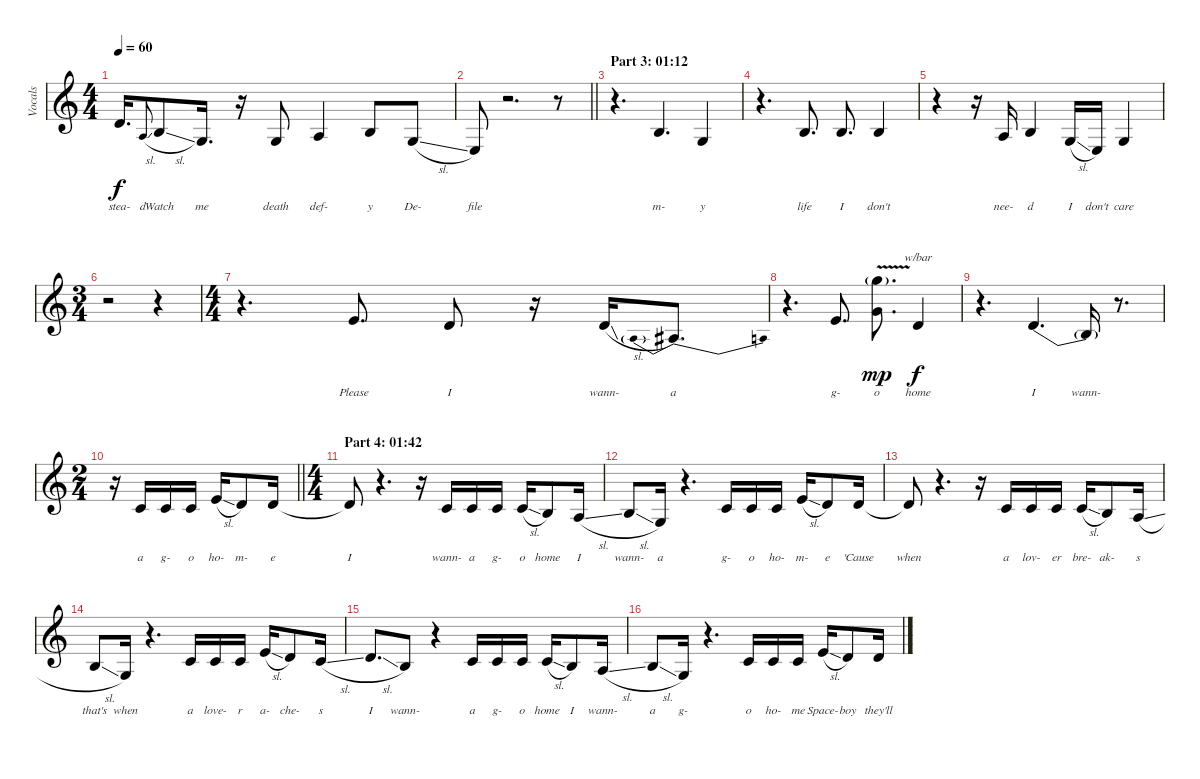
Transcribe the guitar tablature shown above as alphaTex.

\track ("Vocals" "Vocals") {instrument sopranosax}
\staff {score}
\tuning (E4 B3 G3 D3 A2 E2) {hide}
\ts (4 4)
\tempo 60
\clef g2
\ks c
7.3{t}.16{d lyrics (0 "stea-") lyrics (1 "") lyrics (2 "") lyrics (3 "") lyrics (4 "") dy f} 2.3{sl}.8{lyrics (0 "d") lyrics (1 "") lyrics (2 "") lyrics (3 "") lyrics (4 "") gr onbeat} 4.3{sl}.8{lyrics (0 "Watch") lyrics (1 "") lyrics (2 "") lyrics (3 "") lyrics (4 "")} 0.3.16{d lyrics (0 "me") lyrics (1 "") lyrics (2 "") lyrics (3 "") lyrics (4 "")} r.16 5.4.8{lyrics (0 "death") lyrics (1 "") lyrics (2 "") lyrics (3 "") lyrics (4 "")} 7.4.4{lyrics (0 "def-") lyrics (1 "") lyrics (2 "") lyrics (3 "") lyrics (4 "")} 9.4.8{lyrics (0 "y") lyrics (1 "") lyrics (2 "") lyrics (3 "") lyrics (4 "")} 5.4{sl}.8{lyrics (0 "De-") lyrics (1 "") lyrics (2 "") lyrics (3 "") lyrics (4 "")} |
\barLineRight lightlight
2.4.8{lyrics (0 "file") lyrics (1 "") lyrics (2 "") lyrics (3 "") lyrics (4 "")} r.2{d} r.8 |
\section ("" "Part 3: 01:12")
r.4{d} 5.4{be (custom 0 8 30 8 45 0 60 0)}.4{d lyrics (0 "m-") lyrics (1 "") lyrics (2 "") lyrics (3 "") lyrics (4 "")} 5.4.4{lyrics (0 "y") lyrics (1 "") lyrics (2 "") lyrics (3 "") lyrics (4 "")} |
r.4{d} 9.4.8{d lyrics (0 "life") lyrics (1 "") lyrics (2 "") lyrics (3 "") lyrics (4 "")} 9.4.8{d lyrics (0 "I") lyrics (1 "") lyrics (2 "") lyrics (3 "") lyrics (4 "")} 9.4{be (custom 0 0 5 0 15 2 25 0 60 0)}.4{lyrics (0 "don't") lyrics (1 "") lyrics (2 "") lyrics (3 "") lyrics (4 "")} |
r.4 r.16 7.4.16{lyrics (0 "nee-") lyrics (1 "") lyrics (2 "") lyrics (3 "") lyrics (4 "")} 5.4{be (custom 0 8 30 8 45 0 60 0)}.4{lyrics (0 "d") lyrics (1 "") lyrics (2 "") lyrics (3 "") lyrics (4 "")} 5.4{sl}.16{lyrics (0 "I") lyrics (1 "") lyrics (2 "") lyrics (3 "") lyrics (4 "")} 2.4.16{lyrics (0 "don't") lyrics (1 "") lyrics (2 "") lyrics (3 "") lyrics (4 "")} 5.4.4{lyrics (0 "care") lyrics (1 "") lyrics (2 "") lyrics (3 "") lyrics (4 "")} |
\ts (3 4)
r.2 r.4 |
\ts (4 4)
r.4{d} 9.3.8{d lyrics (0 "Please") lyrics (1 "") lyrics (2 "") lyrics (3 "") lyrics (4 "")} 7.3.8{lyrics (0 "I") lyrics (1 "") lyrics (2 "") lyrics (3 "") lyrics (4 "")} r.16 7.3{sl}.16{lyrics (0 "wann-") lyrics (1 "") lyrics (2 "") lyrics (3 "") lyrics (4 "")} 2.3{be (prebendrelease 0 2 60 0)}.8{d lyrics (0 "a") lyrics (1 "") lyrics (2 "") lyrics (3 "") lyrics (4 "")} |
r.4{d} 9.3.8{d lyrics (0 "g-") lyrics (1 "") lyrics (2 "") lyrics (3 "") lyrics (4 "")} (15.1{g} 12.3{v}).8{d lyrics (0 "o") lyrics (1 "") lyrics (2 "") lyrics (3 "") lyrics (4 "") dy mp} 7.3.4{tbe (custom default 0 0 5 4 15 4 20 0 30 0 60 -6) lyrics (0 "home") lyrics (1 "") lyrics (2 "") lyrics (3 "") lyrics (4 "") dy f} |
r.4{d} 9.4{be (custom 0 6 25 6 45 0 60 0)}.4{d lyrics (0 "I") lyrics (1 "") lyrics (2 "") lyrics (3 "") lyrics (4 "")} 9.4{t}.16{lyrics (0 "wann-") lyrics (1 "") lyrics (2 "") lyrics (3 "") lyrics (4 "")} r.8{d} |
\ts (2 4)
\barLineRight lightlight
r.16 5.3.16{lyrics (0 "a") lyrics (1 "") lyrics (2 "") lyrics (3 "") lyrics (4 "")} 5.3.16{lyrics (0 "g-") lyrics (1 "") lyrics (2 "") lyrics (3 "") lyrics (4 "")} 5.3.16{lyrics (0 "o") lyrics (1 "") lyrics (2 "") lyrics (3 "") lyrics (4 "")} 9.3{sl}.16{lyrics (0 "ho-") lyrics (1 "") lyrics (2 "") lyrics (3 "") lyrics (4 "")} 7.3.8{lyrics (0 "m-") lyrics (1 "") lyrics (2 "") lyrics (3 "") lyrics (4 "")} 7.3.16{lyrics (0 "e") lyrics (1 "") lyrics (2 "") lyrics (3 "") lyrics (4 "")} |
\ts (4 4)
\section ("" "Part 4: 01:42")
7.3{t}.8{lyrics (0 "I") lyrics (1 "") lyrics (2 "") lyrics (3 "") lyrics (4 "")} r.4{d} r.16 5.3.16{lyrics (0 "wann-") lyrics (1 "") lyrics (2 "") lyrics (3 "") lyrics (4 "")} 5.3.16{lyrics (0 "a") lyrics (1 "") lyrics (2 "") lyrics (3 "") lyrics (4 "")} 5.3.16{lyrics (0 "g-") lyrics (1 "") lyrics (2 "") lyrics (3 "") lyrics (4 "")} 5.3{sl}.16{lyrics (0 "o") lyrics (1 "") lyrics (2 "") lyrics (3 "") lyrics (4 "")} 4.3.8{lyrics (0 "home") lyrics (1 "") lyrics (2 "") lyrics (3 "") lyrics (4 "")} 2.3{sl}.16{lyrics (0 "I") lyrics (1 "") lyrics (2 "") lyrics (3 "") lyrics (4 "")} |
4.3{sl}.8{lyrics (0 "wann-") lyrics (1 "") lyrics (2 "") lyrics (3 "") lyrics (4 "")} 0.3.16{lyrics (0 "a") lyrics (1 "") lyrics (2 "") lyrics (3 "") lyrics (4 "")} r.4{d} 5.3.16{lyrics (0 "g-") lyrics (1 "") lyrics (2 "") lyrics (3 "") lyrics (4 "")} 5.3.16{lyrics (0 "o") lyrics (1 "") lyrics (2 "") lyrics (3 "") lyrics (4 "")} 5.3.16{lyrics (0 "ho-") lyrics (1 "") lyrics (2 "") lyrics (3 "") lyrics (4 "")} 9.3{sl}.16{lyrics (0 "m-") lyrics (1 "") lyrics (2 "") lyrics (3 "") lyrics (4 "")} 7.3.8{lyrics (0 "e") lyrics (1 "") lyrics (2 "") lyrics (3 "") lyrics (4 "")} 7.3.16{lyrics (0 "'Cause") lyrics (1 "") lyrics (2 "") lyrics (3 "") lyrics (4 "")} |
7.3{t}.8{lyrics (0 "when") lyrics (1 "") lyrics (2 "") lyrics (3 "") lyrics (4 "")} r.4{d} r.16 5.3.16{lyrics (0 "a") lyrics (1 "") lyrics (2 "") lyrics (3 "") lyrics (4 "")} 5.3.16{lyrics (0 "lov-") lyrics (1 "") lyrics (2 "") lyrics (3 "") lyrics (4 "")} 5.3.16{lyrics (0 "er") lyrics (1 "") lyrics (2 "") lyrics (3 "") lyrics (4 "")} 5.3{sl}.16{lyrics (0 "bre-") lyrics (1 "") lyrics (2 "") lyrics (3 "") lyrics (4 "")} 4.3.8{lyrics (0 "ak-") lyrics (1 "") lyrics (2 "") lyrics (3 "") lyrics (4 "")} 2.3{sl}.16{lyrics (0 "s") lyrics (1 "") lyrics (2 "") lyrics (3 "") lyrics (4 "")} |
4.3{sl}.8{lyrics (0 "that's") lyrics (1 "") lyrics (2 "") lyrics (3 "") lyrics (4 "")} 0.3.16{lyrics (0 "when") lyrics (1 "") lyrics (2 "") lyrics (3 "") lyrics (4 "")} r.4{d} 5.3.16{lyrics (0 "a") lyrics (1 "") lyrics (2 "") lyrics (3 "") lyrics (4 "")} 5.3.16{lyrics (0 "love-") lyrics (1 "") lyrics (2 "") lyrics (3 "") lyrics (4 "")} 5.3.16{lyrics (0 "r") lyrics (1 "") lyrics (2 "") lyrics (3 "") lyrics (4 "")} 9.3{sl}.16{lyrics (0 "a-") lyrics (1 "") lyrics (2 "") lyrics (3 "") lyrics (4 "")} 7.3.8{lyrics (0 "che-") lyrics (1 "") lyrics (2 "") lyrics (3 "") lyrics (4 "")} 5.3{sl}.16{lyrics (0 "s") lyrics (1 "") lyrics (2 "") lyrics (3 "") lyrics (4 "")} |
7.3{sl}.8{d lyrics (0 "I") lyrics (1 "") lyrics (2 "") lyrics (3 "") lyrics (4 "")} 4.3.8{lyrics (0 "wann-") lyrics (1 "") lyrics (2 "") lyrics (3 "") lyrics (4 "")} r.4 5.3.16{lyrics (0 "a") lyrics (1 "") lyrics (2 "") lyrics (3 "") lyrics (4 "")} 5.3.16{lyrics (0 "g-") lyrics (1 "") lyrics (2 "") lyrics (3 "") lyrics (4 "")} 5.3.16{lyrics (0 "o") lyrics (1 "") lyrics (2 "") lyrics (3 "") lyrics (4 "")} 5.3{sl}.16{lyrics (0 "home") lyrics (1 "") lyrics (2 "") lyrics (3 "") lyrics (4 "")} 4.3.8{lyrics (0 "I") lyrics (1 "") lyrics (2 "") lyrics (3 "") lyrics (4 "")} 2.3{sl}.16{lyrics (0 "wann-") lyrics (1 "") lyrics (2 "") lyrics (3 "") lyrics (4 "")} |
4.3{sl}.8{lyrics (0 "a") lyrics (1 "") lyrics (2 "") lyrics (3 "") lyrics (4 "")} 0.3.16{lyrics (0 "g-") lyrics (1 "") lyrics (2 "") lyrics (3 "") lyrics (4 "")} r.4{d} 5.3.16{lyrics (0 "o") lyrics (1 "") lyrics (2 "") lyrics (3 "") lyrics (4 "")} 5.3.16{lyrics (0 "ho-") lyrics (1 "") lyrics (2 "") lyrics (3 "") lyrics (4 "")} 5.3.16{lyrics (0 "me") lyrics (1 "") lyrics (2 "") lyrics (3 "") lyrics (4 "")} 9.3{sl}.16{lyrics (0 "Space-") lyrics (1 "") lyrics (2 "") lyrics (3 "") lyrics (4 "")} 7.3.8{lyrics (0 "boy") lyrics (1 "") lyrics (2 "") lyrics (3 "") lyrics (4 "")} 7.3.16{lyrics (0 "they'll") lyrics (1 "") lyrics (2 "") lyrics (3 "") lyrics (4 "")}
